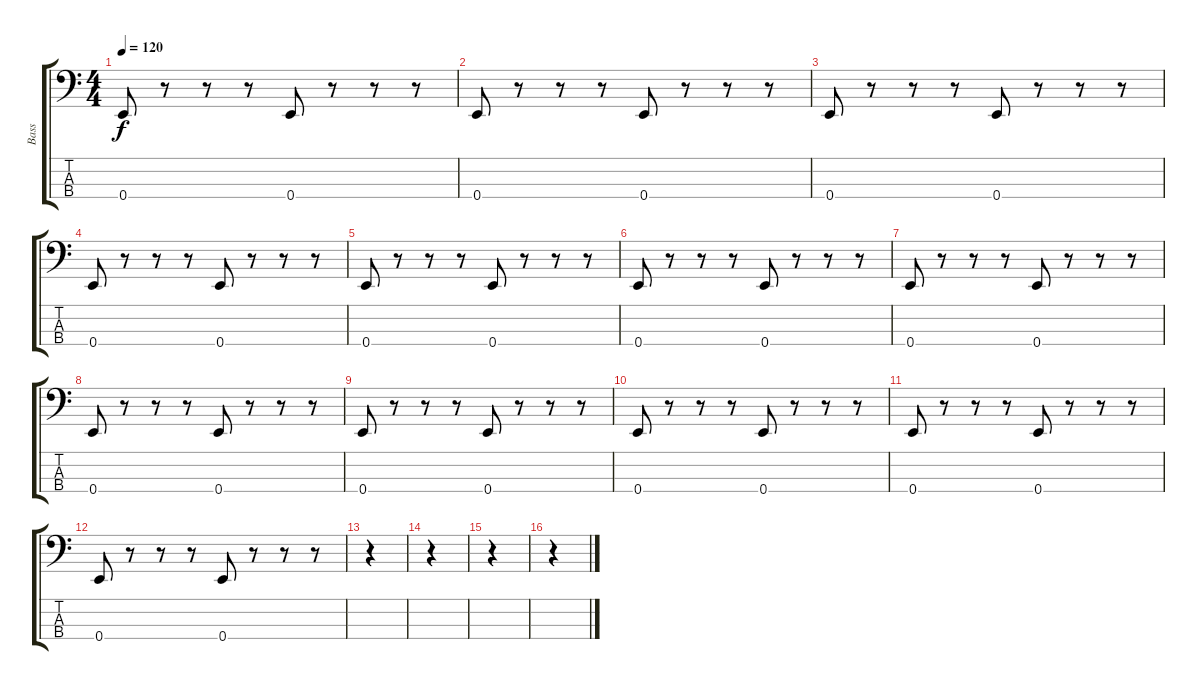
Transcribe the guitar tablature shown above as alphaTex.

\track ("Bass" "Bass") {instrument fretlessbass}
\staff {score tabs}
\tuning (G2 D2 A1 E1) {hide}
\ts (4 4)
\tempo 120
\clef f4
\ks c
0.4.8{dy f} r.8 r.8 r.8 0.4.8 r.8 r.8 r.8 |
0.4.8 r.8 r.8 r.8 0.4.8 r.8 r.8 r.8 |
0.4.8 r.8 r.8 r.8 0.4.8 r.8 r.8 r.8 |
0.4.8 r.8 r.8 r.8 0.4.8 r.8 r.8 r.8 |
0.4.8 r.8 r.8 r.8 0.4.8 r.8 r.8 r.8 |
0.4.8 r.8 r.8 r.8 0.4.8 r.8 r.8 r.8 |
0.4.8 r.8 r.8 r.8 0.4.8 r.8 r.8 r.8 |
0.4.8 r.8 r.8 r.8 0.4.8 r.8 r.8 r.8 |
0.4.8 r.8 r.8 r.8 0.4.8 r.8 r.8 r.8 |
0.4.8 r.8 r.8 r.8 0.4.8 r.8 r.8 r.8 |
0.4.8 r.8 r.8 r.8 0.4.8 r.8 r.8 r.8 |
0.4.8 r.8 r.8 r.8 0.4.8 r.8 r.8 r.8 |
r.4 |
r.4 |
r.4 |
r.4
